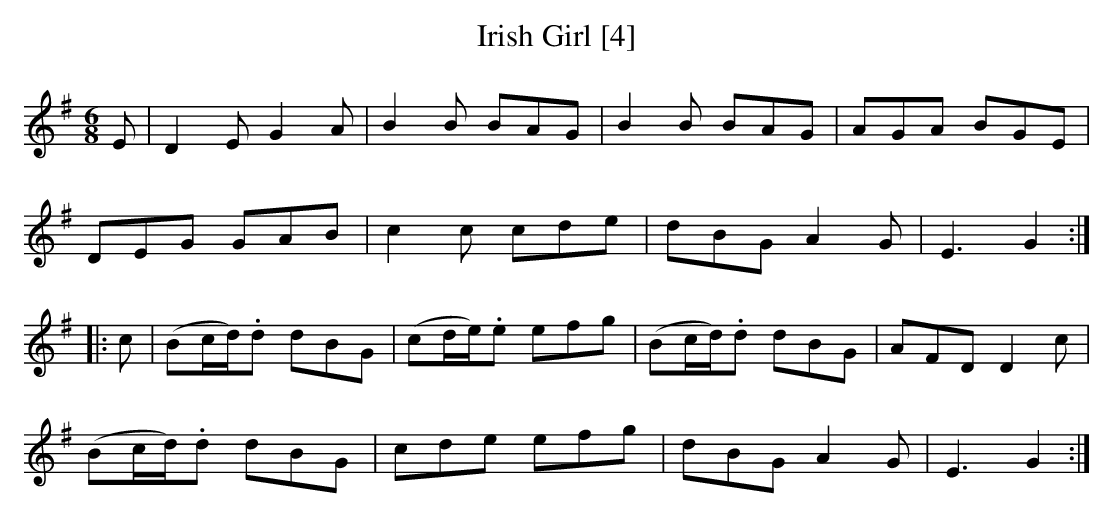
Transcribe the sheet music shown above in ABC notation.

X:1
T:Irish Girl [4]
M:6/8
L:1/8
K:G
E|D2E G2A|B2B BAG|B2B BAG|AGA BGE|
DEG GAB|c2c cde|dBG A2G|E3 G2:|
|:c|(Bc/d/).d dBG|(cd/e/).e efg|(Bc/d/).d dBG|AFD D2c|
(Bc/d/).d dBG|cde efg|dBG A2G|E3 G2:|]
